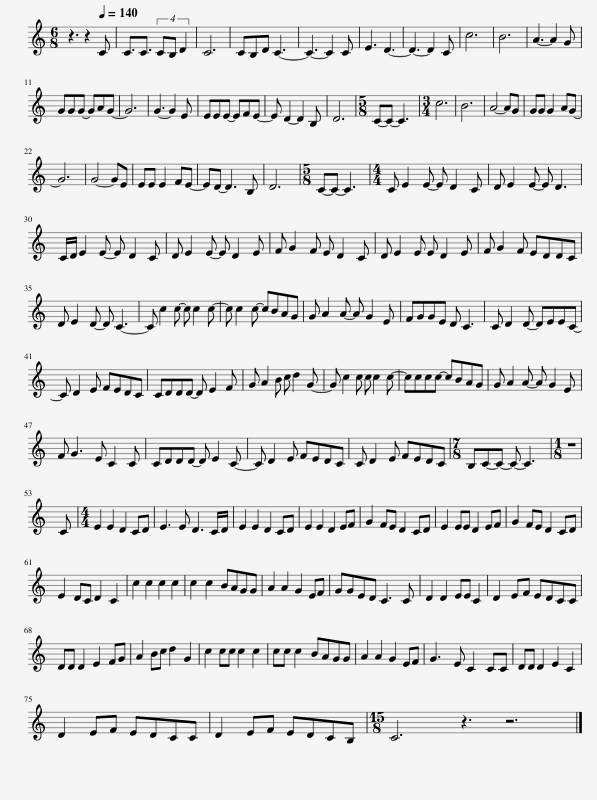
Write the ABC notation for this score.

X:1
L:1/8
M:6/8
I:linebreak $
K:C
V:1 treble
V:1
 z3 z2[Q:1/4=140] C | C3/2C3/2 (4:3:3CB, D2 | C6 | CB,D C3- | C3- C2 C | %5
 E3 D3- | D3- D2 C | c6 | B6 | A3- A2 G |$ %10
 GGG- GAG- | G6 | G3- G2 E | EEE- EFE- | E D2- D2 B, | %15
 D6 |[M:5/8] C-C- C3 |[M:3/4] c6 | B6 | A4- AG | %20
 GG G2 AG- |$ G6 | G4- GE | EE E2 FE- | ED- D3 B, | %25
 D6 |[M:5/8] C-C- C3 |[M:4/4] C E2 E- E D2 C | D E2 E- E D3 |$ C/D/ E2 E- E D2 C | %30
 D E2 E- E D2 E | F G2 F E D2 C | D E2 E E D2 E | F G2 F EDDC |$ D E2 D- D C3- | %35
 C c2 c- c c2 c- | c c2 c- cBAG | G A2 A- A G2 E | FGGE D C3 | C D2 D- DEEC- |$ %40
 C D2 E FEDC | CDDD- D E2 F | G A2 B c d2 G- | G c2 c c c2 c- | cccc- cBAG | %45
 G A2 A- A G2 E |$ F G3 E C2 C | CDDD- D E2 C- | C D2 E FEDC | C D2 E FEDC | %50
[M:7/8] B,C-C- C- C3 |[M:1/8] z |$ C |[M:4/4] E2 E2 D2 CD | E3 E D3 C/D/ | %55
 E2 E2 D2 CD | E2 E2 D2 EF | G2 FE D2 CD | E2 EE D2 EF | G2 FE D2 CD |$ %60
 E2 DC D2 C2 | c2 c2 c2 c2 | c2 c2 BAGG | A2 A2 G2 EF | GGED C3 C | %65
 D2 D2 EE C2 | D2 EF EDCC |$ DD D2 E2 FG | A2 Bc d2 G2 | c2 cc c2 c2 | %70
 cc c2 BAGG | A2 A2 G2 EF | G3 E C2 CC | DD D2 E2 C2 |$ D2 EF EDCC | %75
 D2 EF EDCB, |[M:15/8] C6 z3 z6 |] %77
